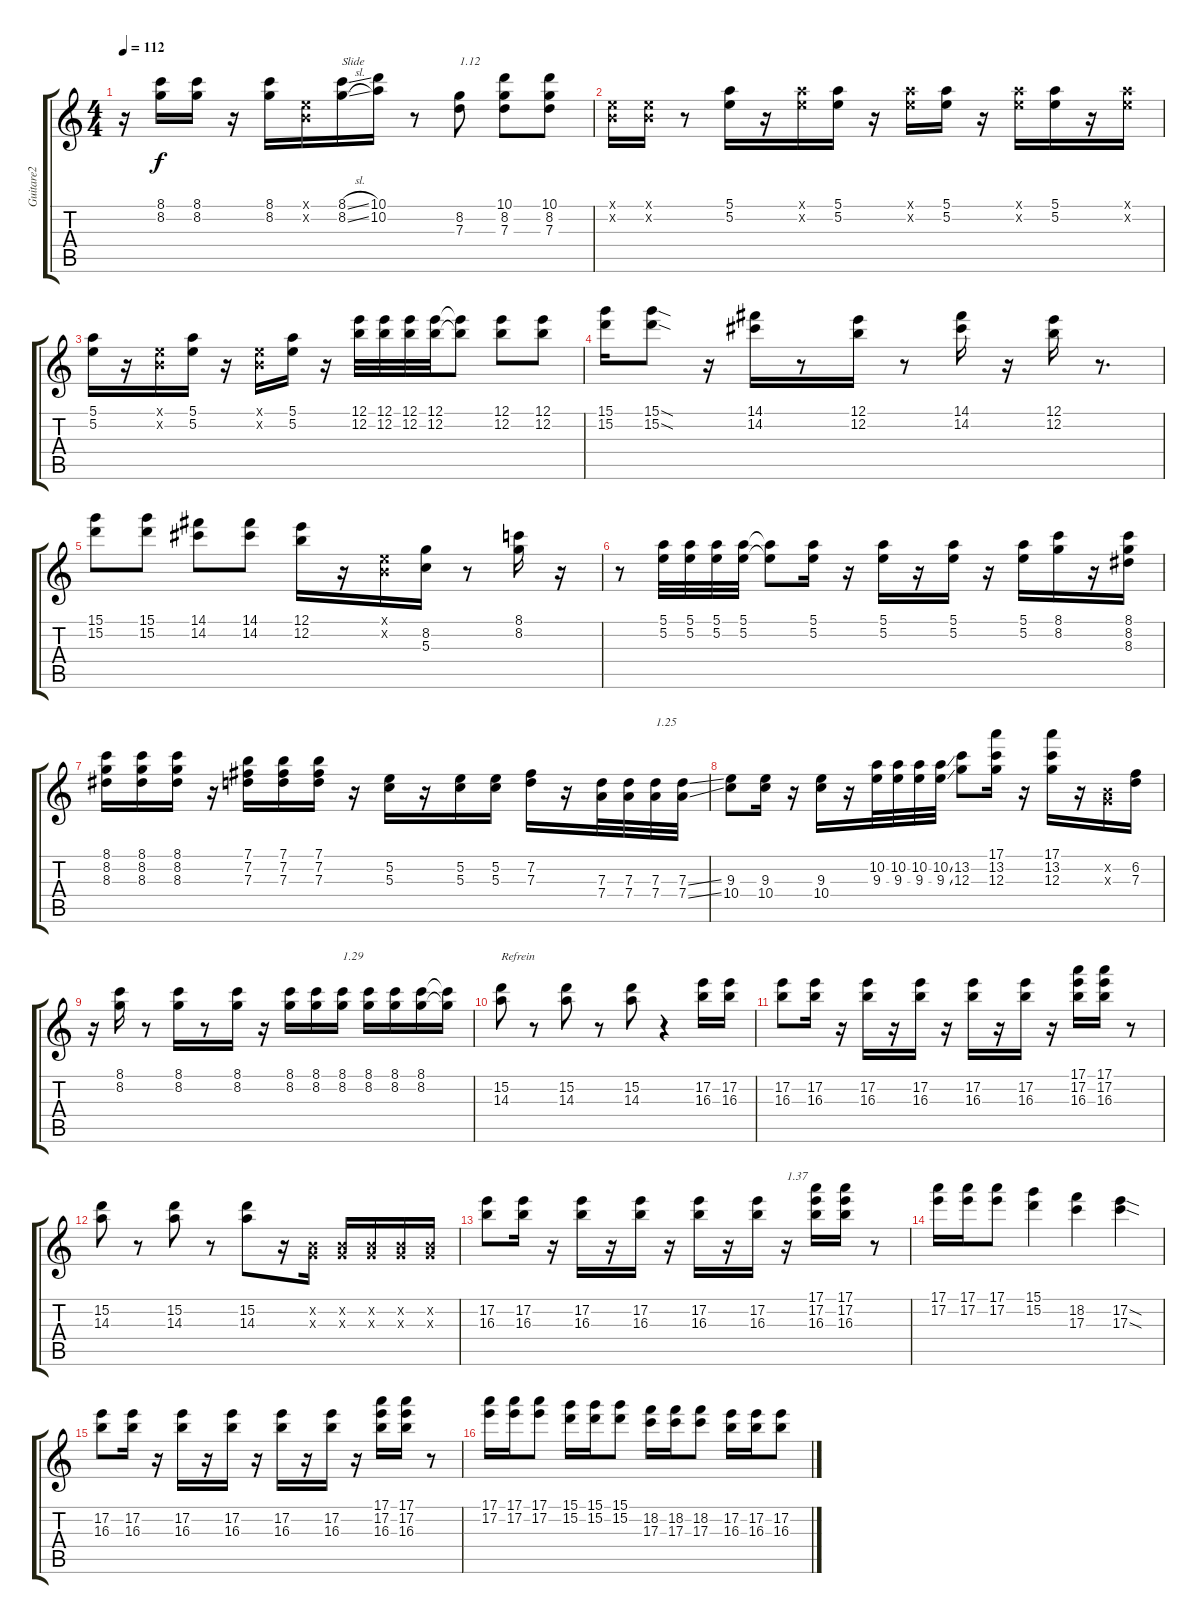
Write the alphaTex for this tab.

\track ("Guitare2" "Guitare2") {instrument electricguitarclean}
\staff {score tabs}
\tuning (E4 B3 G3 D3 A2 E2) {hide}
\ts (4 4)
\tempo 112
\clef g2
\ks c
r.16{dy f} (8.1 8.2).16 (8.1 8.2).16 r.16 (8.1 8.2).16 (0.1{x} 0.2{x}).16 (8.1{sl} 8.2{sl}).16{txt "Slide"} (10.1 10.2).16 r.8 (8.2 7.3).8{txt "1.12"} (10.1 8.2 7.3).8 (10.1 8.2 7.3).8 |
(0.1{x} 0.2{x}).16 (0.1{x} 0.2{x}).16 r.8 (5.1 5.2).16 r.16 (0.1{x} 10.2{x}).16 (5.1 5.2).16 r.16 (0.1{x} 10.2{x}).16 (5.1 5.2).16 r.16 (0.1{x} 10.2{x}).16 (5.1 5.2).16 r.16 (0.1{x} 10.2{x}).16 |
(5.1 5.2).16 r.16 (0.1{x} 0.2{x}).16 (5.1 5.2).16 r.16 (0.1{x} 0.2{x}).16 (5.1 5.2).16 r.16 (12.1 12.2).32 (12.1 12.2).32 (12.1 12.2).32 (12.1 12.2).32 (12.1{t} 12.2{t}).8 (12.1 12.2).8 (12.1 12.2).8 |
(15.1 15.2).16 (15.1{sod} 15.2{sod}).8 r.16 (14.1 14.2).16 r.8 (12.1 12.2).16 r.8 (14.1 14.2).16 r.16 (12.1 12.2).16 r.8{d} |
(15.1 15.2).8 (15.1 15.2).8 (14.1 14.2).8 (14.1 14.2).8 (12.1 12.2).16 r.16 (0.1{x} 0.2{x}).16 (8.2 5.3).16 r.8 (8.1 8.2).16 r.16 |
r.8 (5.1 5.2).32 (5.1 5.2).32 (5.1 5.2).32 (5.1 5.2).32 (5.1{t} 5.2{t}).8 (5.1 5.2).16 r.16 (5.1 5.2).16 r.16 (5.1 5.2).16 r.16 (5.1 5.2).16 (8.1 8.2).16 r.16 (8.1 8.2 8.3).16 |
(8.1 8.2 8.3).16 (8.1 8.2 8.3).16 (8.1 8.2 8.3).16 r.16 (7.1 7.2 7.3).16 (7.1 7.2 7.3).16 (7.1 7.2 7.3).16 r.16 (5.2 5.3).16 r.16 (5.2 5.3).16 (5.2 5.3).16 (7.2 7.3).16 r.16 (7.3 7.4).32 (7.3 7.4).32 (7.3 7.4).32{txt "1.25"} (7.3{ss} 7.4{ss}).32 |
(9.3 10.4).8 (9.3 10.4).16 r.16 (9.3 10.4).16 r.16 (10.2 9.3).32 (10.2 9.3).32 (10.2 9.3).32 (10.2{ss} 9.3{ss}).32 (13.2 12.3).8 (17.1 13.2 12.3).16 r.16 (17.1 13.2 12.3).16 r.16 (0.2{x} 0.3{x}).16 (6.2 7.3).16 |
r.16 (8.1 8.2).16 r.8 (8.1 8.2).16 r.8 (8.1 8.2).16 r.16 (8.1 8.2).16 (8.1 8.2).16 (8.1 8.2).16{txt "1.29"} (8.1 8.2).16 (8.1 8.2).16 (8.1 8.2).16 (8.1{t} 8.2{t}).16 |
(15.2 14.3).8{txt "Refrein"} r.8 (15.2 14.3).8 r.8 (15.2 14.3).8 r.4 (17.2 16.3).16 (17.2 16.3).16 |
(17.2 16.3).8 (17.2 16.3).16 r.16 (17.2 16.3).16 r.16 (17.2 16.3).16 r.16 (17.2 16.3).16 r.16 (17.2 16.3).16 r.16 (17.1 17.2 16.3).16 (17.1 17.2 16.3).16 r.8 |
(15.2 14.3).8 r.8 (15.2 14.3).8 r.8 (15.2 14.3).8 r.16 (0.2{x} 0.3{x}).16 (0.2{x} 0.3{x}).16 (0.2{x} 0.3{x}).16 (0.2{x} 0.3{x}).16 (0.2{x} 0.3{x}).16 |
(17.2 16.3).8 (17.2 16.3).16 r.16 (17.2 16.3).16 r.16 (17.2 16.3).16 r.16 (17.2 16.3).16 r.16 (17.2 16.3).16 r.16{txt "1.37"} (17.1 17.2 16.3).16 (17.1 17.2 16.3).16 r.8 |
(17.1 17.2).16 (17.1 17.2).16 (17.1 17.2).8 (15.1 15.2).4 (18.2 17.3).4 (17.2{sod} 17.3{sod}).4 |
(17.2 16.3).8 (17.2 16.3).16 r.16 (17.2 16.3).16 r.16 (17.2 16.3).16 r.16 (17.2 16.3).16 r.16 (17.2 16.3).16 r.16 (17.1 17.2 16.3).16 (17.1 17.2 16.3).16 r.8 |
(17.1 17.2).16 (17.1 17.2).16 (17.1 17.2).8 (15.1 15.2).16 (15.1 15.2).16 (15.1 15.2).8 (18.2 17.3).16 (18.2 17.3).16 (18.2 17.3).8 (17.2 16.3).16 (17.2 16.3).16 (17.2 16.3).8
